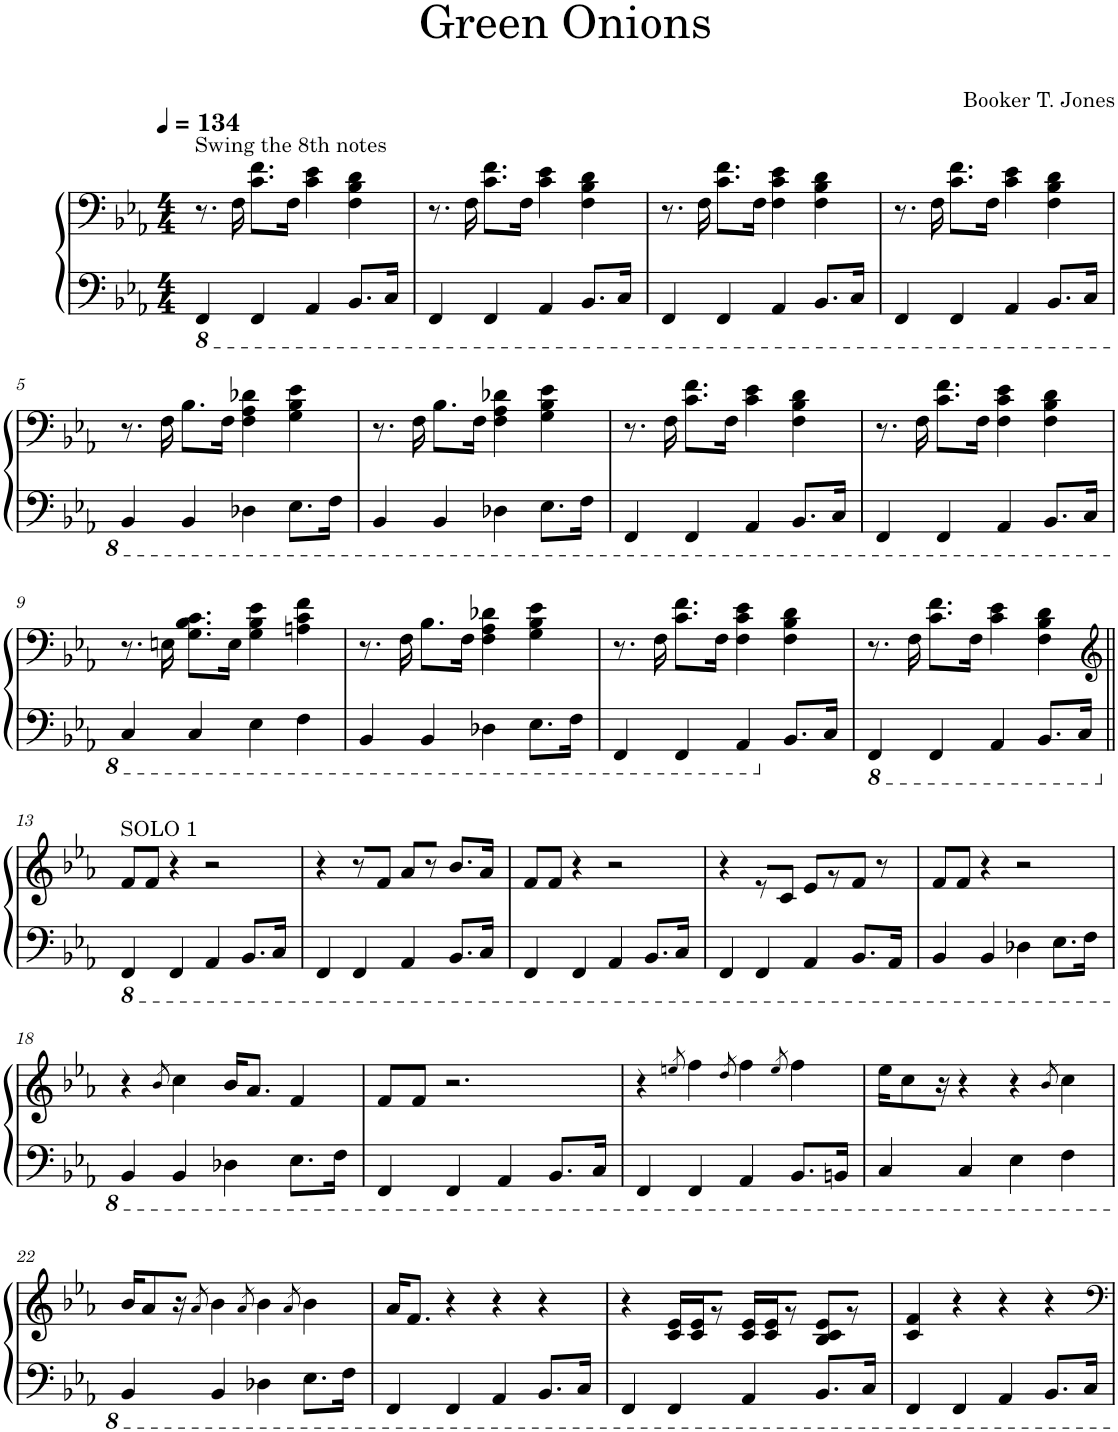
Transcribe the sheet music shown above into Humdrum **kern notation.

**kern	**kern
*part1	*part1
*staff2	*staff1
*I"Piano	*
*I'Pno.	*
*clefF4	*clefF4
*k[b-e-a-]	*k[b-e-a-]
*M4/4	*M4/4
*MM134	*MM134
*8ba	*
=1	=1
!	!LO:TX:a:t=Swing the 8th notes
4FFF/	8.r
.	16F\
4FFF/	8.c\ 8.f\L
.	16F\Jk
4AAA-/	4c\ 4e-\
8.BBB-/L	4F\ 4B-\ 4d\
16CC/Jk	.
=2	=2
4FFF/	8.r
.	16F\
4FFF/	8.c\ 8.f\L
.	16F\Jk
4AAA-/	4c\ 4e-\
8.BBB-/L	4F\ 4B-\ 4d\
16CC/Jk	.
=3	=3
4FFF/	8.r
.	16F\
4FFF/	8.c\ 8.f\L
.	16F\Jk
4AAA-/	4F\ 4c\ 4e-\
8.BBB-/L	4F\ 4B-\ 4d\
16CC/Jk	.
=4	=4
4FFF/	8.r
.	16F\
4FFF/	8.c\ 8.f\L
.	16F\Jk
4AAA-/	4c\ 4e-\
8.BBB-/L	4F\ 4B-\ 4d\
16CC/Jk	.
!!LO:LB:g=z
=5	=5
4BBB-/	8.r
.	16F\
4BBB-/	8.B-\L
.	16F\Jk
4DD-X\	4F\ 4A-\ 4d-X\
8.EE-\L	4G\ 4B-\ 4e-\
16FF\Jk	.
=6	=6
4BBB-/	8.r
.	16F\
4BBB-/	8.B-\L
.	16F\Jk
4DD-X\	4F\ 4A-\ 4d-X\
8.EE-\L	4G\ 4B-\ 4e-\
16FF\Jk	.
=7	=7
4FFF/	8.r
.	16F\
4FFF/	8.c\ 8.f\L
.	16F\Jk
4AAA-/	4c\ 4e-\
8.BBB-/L	4F\ 4B-\ 4d\
16CC/Jk	.
=8	=8
4FFF/	8.r
.	16F\
4FFF/	8.c\ 8.f\L
.	16F\Jk
4AAA-/	4F\ 4c\ 4e-\
8.BBB-/L	4F\ 4B-\ 4d\
16CC/Jk	.
!!LO:LB:g=z
=9	=9
4CC/	8.r
.	16En\
4CC/	8.G\ 8.B-\ 8.c\L
.	16E\Jk
4EE-\	4G\ 4B-\ 4e-\
4FF\	4An\ 4c\ 4f\
=10	=10
4BBB-/	8.r
.	16F\
4BBB-/	8.B-\L
.	16F\Jk
4DD-X\	4F\ 4A-\ 4d-X\
8.EE-\L	4G\ 4B-\ 4e-\
16FF\Jk	.
=11	=11
4FFF/	8.r
.	16F\
4FFF/	8.c\ 8.f\L
.	16F\Jk
4AAA-/	4F\ 4c\ 4e-\
*X8ba	*
8.BB-/L	4F\ 4B-\ 4d\
16C/Jk	.
=12	=12
*8ba	*
4FFF/	8.r
.	16F\
4FFF/	8.c\ 8.f\L
.	16F\Jk
4AAA-/	4c\ 4e-\
8.BBB-/L	4F\ 4B-\ 4d\
16CC/Jk	.
!!LO:LB:g=z
=13||	=13||
*	*clefG2
*X8ba	*
!	!LO:TX:a:t=SOLO 1
4FFF/	8f/L
.	8f/J
4FFF/	4r
4AAA-/	2r
8.BBB-/L	.
16CC/Jk	.
=14	=14
4FFF/	4r
4FFF/	8r
.	8f/J
4AAA-/	8a-/L
.	8r
8.BBB-/L	8.b-/L
16CC/Jk	16a-/Jk
=15	=15
4FFF/	8f/L
.	8f/J
4FFF/	4r
4AAA-/	2r
8.BBB-/L	.
16CC/Jk	.
=16	=16
4FFF/	4r
4FFF/	8r
.	8c/J
4AAA-/	8e-/L
.	8r
8.BBB-/L	8f/J
.	8r
16AAA-/Jk	.
=17	=17
4BBB-/	8f/L
.	8f/J
4BBB-/	4r
4DD-X\	2r
8.EE-\L	.
16FF\Jk	.
!!LO:LB:g=z
=18	=18
4BBB-/	4r
.	8qb-/
4BBB-/	4cc\
4DD-X\	16b-/KL
.	8.a-/J
8.EE-\L	4f/
16FF\Jk	.
=19	=19
4FFF/	8f/L
.	8f/J
4FFF/	2.r
4AAA-/	.
8.BBB-/L	.
16CC/Jk	.
=20	=20
4FFF/	4r
.	8qeen/
4FFF/	4ff\
.	8qdd/
4AAA-/	4ff\
.	8qee/
8.BBB-/L	4ff\
16BBBn/Jk	.
=21	=21
4CC/	16ee-\KL
.	8cc\
.	16r
4CC/	4r
4EE-\	4r
.	8qb-/
4FF\	4cc\
!!LO:LB:g=z
=22	=22
4BBB-/	16b-/KL
.	8a-/
.	16r
.	8qa-/
4BBB-/	4b-\
.	8qa-/
4DD-X\	4b-\
.	8qa-/
8.EE-\L	4b-\
16FF\Jk	.
=23	=23
4FFF/	16a-/KL
.	8.f/J
4FFF/	4r
4AAA-/	4r
8.BBB-/L	4r
16CC/Jk	.
=24	=24
4FFF/	4r
4FFF/	16c/ 16e-/LL
.	16c/ 16e-/J
.	8r
4AAA-/	16c/ 16e-/LL
.	16c/ 16e-/J
.	8r
8.BBB-/L	8B-/ 8c/ 8e-/L
.	8r
16CC/Jk	.
=25	=25
4FFF/	4c/ 4f/
4FFF/	4r
4AAA-/	4r
8.BBB-/L	4r
16CC/Jk	.
=	=
*-	*-
